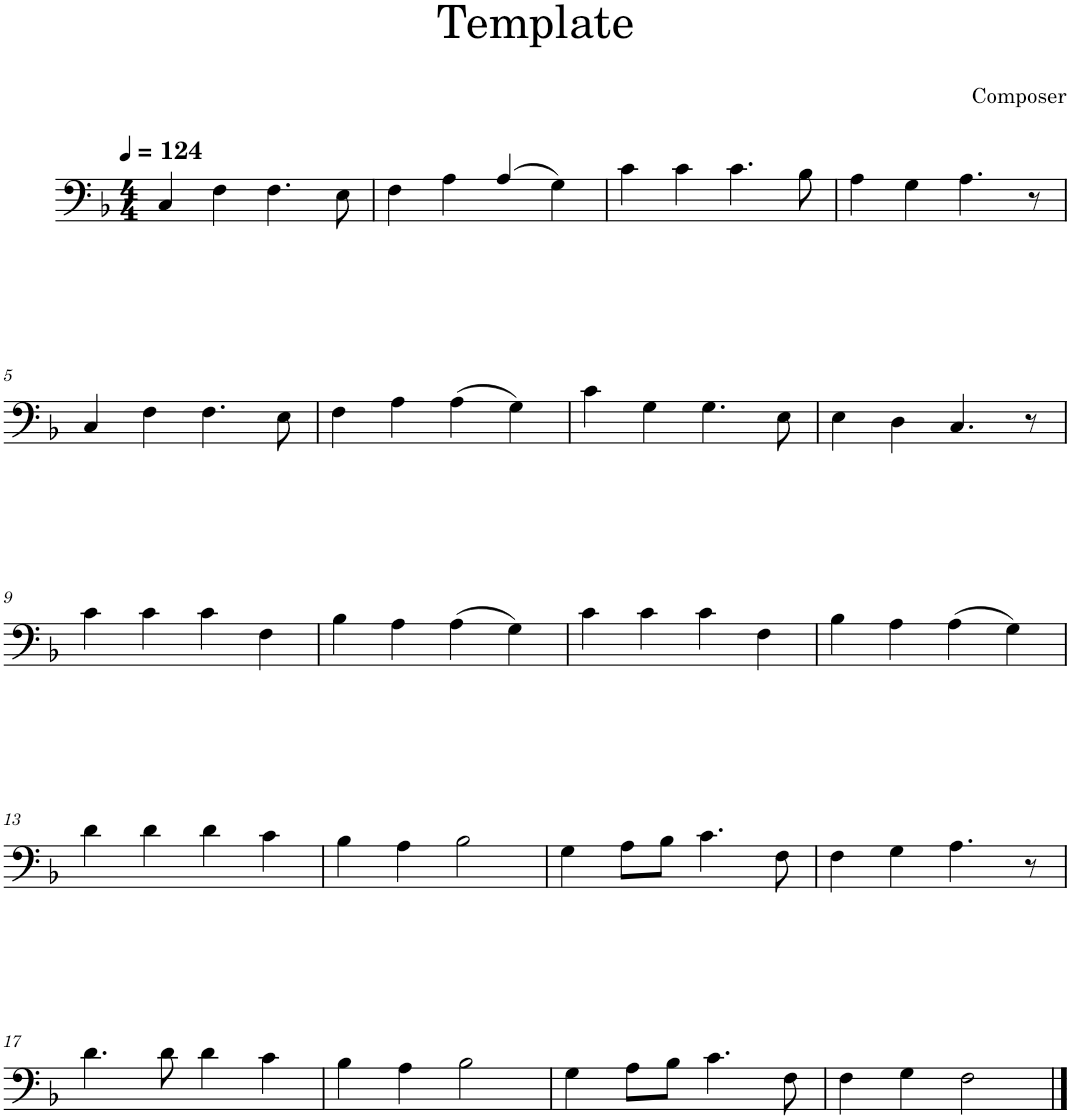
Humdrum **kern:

**kern
*part1
*staff1
*I"Square Synthesizer
*I'Synth.
*clefF4
*k[b-]
*M4/4
*MM124
=1
4C/
4F\
4.F\
8E\
=2
4F\
4A\
(4A/
4G\)
=3
4c\
4c\
4.c\
8B-\
=4
4A\
4G\
4.A\
8r
!!LO:LB:g=z
=5
4C/
4F\
4.F\
8E\
=6
4F\
4A\
(4A\
4G\)
=7
4c\
4G\
4.G\
8E\
=8
4E\
4D\
4.C/
8r
!!LO:LB:g=z
=9
4c\
4c\
4c\
4F\
=10
4B-\
4A\
(4A\
4G\)
=11
4c\
4c\
4c\
4F\
=12
4B-\
4A\
(4A\
4G\)
!!LO:LB:g=z
=13
4d\
4d\
4d\
4c\
=14
4B-\
4A\
2B-\
=15
4G\
8A\L
8B-\J
4.c\
8F\
=16
4F\
4G\
4.A\
8r
!!LO:LB:g=z
=17
4.d\
8d\
4d\
4c\
=18
4B-\
4A\
2B-\
=19
4G\
8A\L
8B-\J
4.c\
8F\
=20
4F\
4G\
2F\
==
*-
